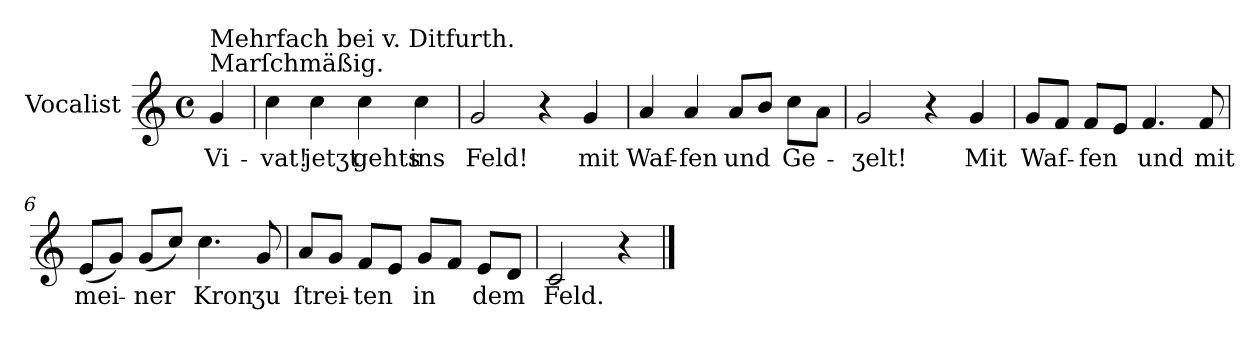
**kern	**text
*part1	*part1
*staff1	*staff1
*I"Vocalist	*
*k[]	*
*C:	*
*M4/4	*
*met(c)	*
=	=
!LO:TX:a:t=Marſchmäßig.	!
!LO:TX:a:t=Mehrfach bei v. Ditfurth.	!
4g	Vi-
=1	=1
4cc	-vat!
4cc	jetʒt
4cc	gehts
4cc	ins
=2	=2
2g	Feld!
4r	.
4g	mit
=3	=3
4a	Waf-
4a	-fen
8aL	und
8bJ	.
8ccL	Ge-
8aJ	.
=4	=4
2g	-ʒelt!
4r	.
4g	Mit
=5	=5
8gL	Waf-
8fJ	.
8fL	-fen
8eJ	.
4.f	und
8f	mit
=6	=6
(8eL	mei-
8gJ)	.
(8gL	-ner
8ccJ)	.
4.cc	Kron
8g	ʒu
=7	=7
8aL	ſtrei-
8gJ	.
8fL	-ten
8eJ	.
8gL	in
8fJ	.
8eL	dem
8dJ	.
=8	=8
2c	Feld.
4r	.
==	==
*-	*-
